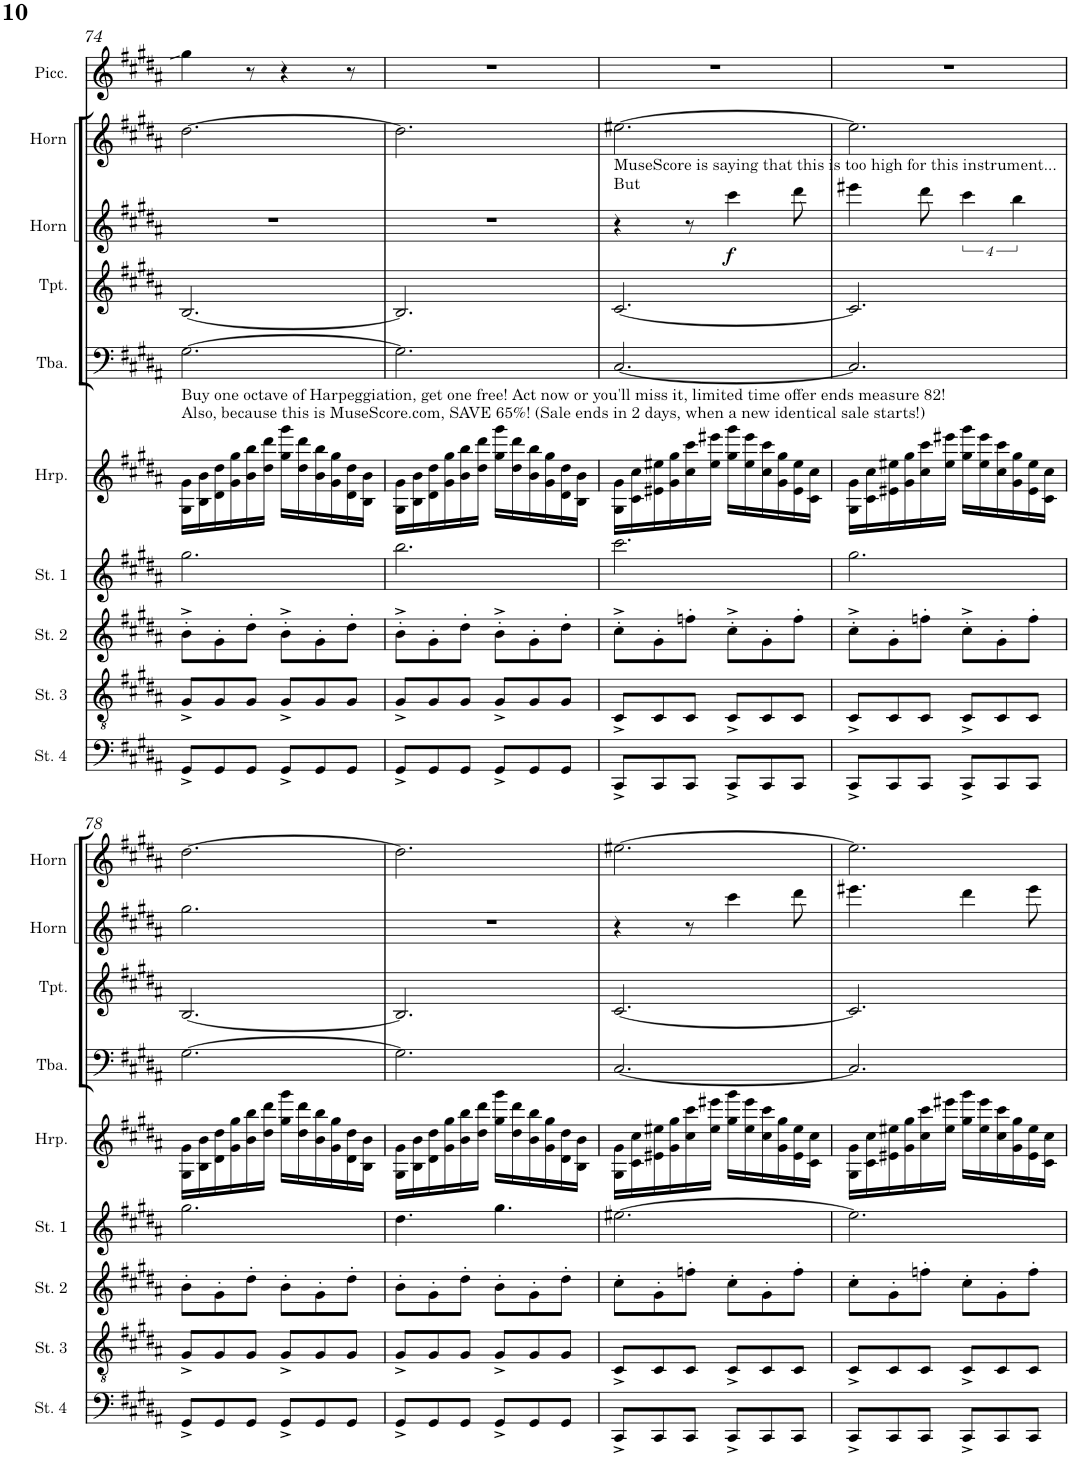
**kern	**kern	**kern	**kern	**kern	**kern	**kern	**kern	**dynam	**kern	**kern
*part10	*part9	*part8	*part7	*part6	*part5	*part4	*part3	*part3	*part2	*part1
*staff10	*staff9	*staff8	*staff7	*staff6	*staff5	*staff4	*staff3	*staff3	*staff2	*staff1
*I"Strings 4	*I"Strings 3	*I"Strings 2	*I"Strings 1	*I"Harp	*I"Tuba	*I"Trumpet	*I"Horn	*	*I"Horn	*I"Piccolo
*I'St. 4	*I'St. 3	*I'St. 2	*I'St. 1	*I'Hrp.	*I'Tba.	*I'Tpt.	*I'Horn	*	*I'Horn	*I'Picc.
!!LO:PB:g=z
*clefF4	*clefGv2	*clefG2	*clefG2	*clefG2	*clefF4	*clefG2	*clefG2	*	*clefG2	*clefG2
*	*	*	*	*	*	*Trd1c2	*Trd7c12	*	*Trd7c12	*Trd-7c-12
*k[f#c#g#d#a#]	*k[f#c#g#d#a#]	*k[f#c#g#d#a#]	*k[f#c#g#d#a#]	*k[f#c#g#d#a#]	*k[f#c#g#d#a#]	*k[f#c#g#d#a#]	*k[f#c#g#d#a#]	*	*k[f#c#g#d#a#]	*k[f#c#g#d#a#]
*M6/8	*M6/8	*M6/8	*M6/8	*M6/8	*M6/8	*M6/8	*M6/8	*	*M6/8	*M6/8
=74	=74	=74	=74	=74	=74	=74	=74	=74	=74	=74
!	!	!	!	!LO:TX:a:t=Buy one octave of Harpeggiation, get one free! Act now or you'll miss it, limited time offer ends measure 82!	!	!	!	!	!	!
!	!	!	!	!LO:TX:a:t=Also, because this is MuseScore.com, SAVE 65%! (Sale ends in 2 days, when a new identical sale starts!)	!	!	!	!	!	!
8GG#^/L	8G#^/L	8b'^\L	2.gg#\	16G#\ 16g#\LL	[2.G#\	[2.B/	2.r	.	[2.dd#\	4gg#\
.	.	.	.	16B\ 16b\	.	.	.	.	.	.
8GG#/	8G#/	8g#'\	.	16d#\ 16dd#\	.	.	.	.	.	.
.	.	.	.	16g#\ 16gg#\	.	.	.	.	.	.
8GG#/J	8G#/J	8dd#'\J	.	16b\ 16bb\	.	.	.	.	.	8r
.	.	.	.	16dd#\ 16ddd#\JJ	.	.	.	.	.	.
8GG#^/L	8G#^/L	8b'^\L	.	16gg#\ 16ggg#\LL	.	.	.	.	.	4r
.	.	.	.	16dd#\ 16ddd#\	.	.	.	.	.	.
8GG#/	8G#/	8g#'\	.	16b\ 16bb\	.	.	.	.	.	.
.	.	.	.	16g#\ 16gg#\	.	.	.	.	.	.
8GG#/J	8G#/J	8dd#'\J	.	16d#\ 16dd#\	.	.	.	.	.	8r
.	.	.	.	16B\ 16b\JJ	.	.	.	.	.	.
=75	=75	=75	=75	=75	=75	=75	=75	=75	=75	=75
8GG#^/L	8G#^/L	8b'^\L	2.bb\	16G#\ 16g#\LL	2.G#\]	2.B/]	2.r	.	2.dd#\]	2.r
.	.	.	.	16B\ 16b\	.	.	.	.	.	.
8GG#/	8G#/	8g#'\	.	16d#\ 16dd#\	.	.	.	.	.	.
.	.	.	.	16g#\ 16gg#\	.	.	.	.	.	.
8GG#/J	8G#/J	8dd#'\J	.	16b\ 16bb\	.	.	.	.	.	.
.	.	.	.	16dd#\ 16ddd#\JJ	.	.	.	.	.	.
8GG#^/L	8G#^/L	8b'^\L	.	16gg#\ 16ggg#\LL	.	.	.	.	.	.
.	.	.	.	16dd#\ 16ddd#\	.	.	.	.	.	.
8GG#/	8G#/	8g#'\	.	16b\ 16bb\	.	.	.	.	.	.
.	.	.	.	16g#\ 16gg#\	.	.	.	.	.	.
8GG#/J	8G#/J	8dd#'\J	.	16d#\ 16dd#\	.	.	.	.	.	.
.	.	.	.	16B\ 16b\JJ	.	.	.	.	.	.
=76	=76	=76	=76	=76	=76	=76	=76	=76	=76	=76
!	!	!	!	!	!	!	!LO:TX:a:t=MuseScore is saying that this is too high for this instrument...	!	!	!
!	!	!	!	!	!	!	!LO:TX:a:t=But	!	!	!
8CC#^/L	8C#^/L	8cc#'^\L	2.ccc#\	16G#\ 16g#\LL	[2.C#/	[2.c#/	4r	.	[2.ee#X\	2.r
.	.	.	.	16c#\ 16cc#\	.	.	.	.	.	.
8CC#/	8C#/	8g#'\	.	16e#X\ 16ee#X\	.	.	.	.	.	.
.	.	.	.	16g#\ 16gg#\	.	.	.	.	.	.
8CC#/J	8C#/J	8ffn'\J	.	16cc#\ 16ccc#\	.	.	8r	.	.	.
.	.	.	.	16ee#\ 16eee#X\JJ	.	.	.	.	.	.
!	!	!	!	!	!	!	!	!LO:DY:b	!	!
8CC#^/L	8C#^/L	8cc#'^\L	.	16gg#\ 16ggg#\LL	.	.	4ccc#\	f	.	.
.	.	.	.	16ee#\ 16eee#\	.	.	.	.	.	.
8CC#/	8C#/	8g#'\	.	16cc#\ 16ccc#\	.	.	.	.	.	.
.	.	.	.	16g#\ 16gg#\	.	.	.	.	.	.
8CC#/J	8C#/J	8ff'\J	.	16e#\ 16ee#\	.	.	8ddd#\	.	.	.
.	.	.	.	16c#\ 16cc#\JJ	.	.	.	.	.	.
=77	=77	=77	=77	=77	=77	=77	=77	=77	=77	=77
8CC#^/L	8C#^/L	8cc#'^\L	2.gg#\	16G#\ 16g#\LL	2.C#/]	2.c#/]	4eee#X\	.	2.ee#\]	2.r
.	.	.	.	16c#\ 16cc#\	.	.	.	.	.	.
8CC#/	8C#/	8g#'\	.	16e#X\ 16ee#X\	.	.	.	.	.	.
.	.	.	.	16g#\ 16gg#\	.	.	.	.	.	.
8CC#/J	8C#/J	8ffn'\J	.	16cc#\ 16ccc#\	.	.	8ddd#\	.	.	.
.	.	.	.	16ee#\ 16eee#X\JJ	.	.	.	.	.	.
8CC#^/L	8C#^/L	8cc#'^\L	.	16gg#\ 16ggg#\LL	.	.	16%3ccc#\	.	.	.
.	.	.	.	16ee#\ 16eee#\	.	.	.	.	.	.
8CC#/	8C#/	8g#'\	.	16cc#\ 16ccc#\	.	.	.	.	.	.
.	.	.	.	16g#\ 16gg#\	.	.	16%3bb\	.	.	.
8CC#/J	8C#/J	8ff'\J	.	16e#\ 16ee#\	.	.	.	.	.	.
.	.	.	.	16c#\ 16cc#\JJ	.	.	.	.	.	.
!!LO:LB:g=z
=78	=78	=78	=78	=78	=78	=78	=78	=78	=78	=78
8GG#^/L	8G#^/L	8b'\L	2.gg#\	16G#\ 16g#\LL	[2.G#\	[2.B/	2.gg#\	.	[2.dd#\	2.r
.	.	.	.	16B\ 16b\	.	.	.	.	.	.
8GG#/	8G#/	8g#'\	.	16d#\ 16dd#\	.	.	.	.	.	.
.	.	.	.	16g#\ 16gg#\	.	.	.	.	.	.
8GG#/J	8G#/J	8dd#'\J	.	16b\ 16bb\	.	.	.	.	.	.
.	.	.	.	16dd#\ 16ddd#\JJ	.	.	.	.	.	.
8GG#^/L	8G#^/L	8b'\L	.	16gg#\ 16ggg#\LL	.	.	.	.	.	.
.	.	.	.	16dd#\ 16ddd#\	.	.	.	.	.	.
8GG#/	8G#/	8g#'\	.	16b\ 16bb\	.	.	.	.	.	.
.	.	.	.	16g#\ 16gg#\	.	.	.	.	.	.
8GG#/J	8G#/J	8dd#'\J	.	16d#\ 16dd#\	.	.	.	.	.	.
.	.	.	.	16B\ 16b\JJ	.	.	.	.	.	.
=79	=79	=79	=79	=79	=79	=79	=79	=79	=79	=79
8GG#^/L	8G#^/L	8b'\L	4.dd#\	16G#\ 16g#\LL	2.G#\]	2.B/]	2.r	.	2.dd#\]	2.r
.	.	.	.	16B\ 16b\	.	.	.	.	.	.
8GG#/	8G#/	8g#'\	.	16d#\ 16dd#\	.	.	.	.	.	.
.	.	.	.	16g#\ 16gg#\	.	.	.	.	.	.
8GG#/J	8G#/J	8dd#'\J	.	16b\ 16bb\	.	.	.	.	.	.
.	.	.	.	16dd#\ 16ddd#\JJ	.	.	.	.	.	.
8GG#^/L	8G#^/L	8b'\L	4.gg#\	16gg#\ 16ggg#\LL	.	.	.	.	.	.
.	.	.	.	16dd#\ 16ddd#\	.	.	.	.	.	.
8GG#/	8G#/	8g#'\	.	16b\ 16bb\	.	.	.	.	.	.
.	.	.	.	16g#\ 16gg#\	.	.	.	.	.	.
8GG#/J	8G#/J	8dd#'\J	.	16d#\ 16dd#\	.	.	.	.	.	.
.	.	.	.	16B\ 16b\JJ	.	.	.	.	.	.
=80	=80	=80	=80	=80	=80	=80	=80	=80	=80	=80
8CC#^/L	8C#^/L	8cc#'\L	[2.ee#X\	16G#\ 16g#\LL	[2.C#/	[2.c#/	4r	.	[2.ee#X\	2.r
.	.	.	.	16c#\ 16cc#\	.	.	.	.	.	.
8CC#/	8C#/	8g#'\	.	16e#X\ 16ee#X\	.	.	.	.	.	.
.	.	.	.	16g#\ 16gg#\	.	.	.	.	.	.
8CC#/J	8C#/J	8ffn'\J	.	16cc#\ 16ccc#\	.	.	8r	.	.	.
.	.	.	.	16ee#\ 16eee#X\JJ	.	.	.	.	.	.
8CC#^/L	8C#^/L	8cc#'\L	.	16gg#\ 16ggg#\LL	.	.	4ccc#\	.	.	.
.	.	.	.	16ee#\ 16eee#\	.	.	.	.	.	.
8CC#/	8C#/	8g#'\	.	16cc#\ 16ccc#\	.	.	.	.	.	.
.	.	.	.	16g#\ 16gg#\	.	.	.	.	.	.
8CC#/J	8C#/J	8ff'\J	.	16e#\ 16ee#\	.	.	8ddd#\	.	.	.
.	.	.	.	16c#\ 16cc#\JJ	.	.	.	.	.	.
=81	=81	=81	=81	=81	=81	=81	=81	=81	=81	=81
8CC#^/L	8C#^/L	8cc#'\L	2.ee#\]	16G#\ 16g#\LL	2.C#/]	2.c#/]	4.eee#X\	.	2.ee#\]	2.r
.	.	.	.	16c#\ 16cc#\	.	.	.	.	.	.
8CC#/	8C#/	8g#'\	.	16e#X\ 16ee#X\	.	.	.	.	.	.
.	.	.	.	16g#\ 16gg#\	.	.	.	.	.	.
8CC#/J	8C#/J	8ffn'\J	.	16cc#\ 16ccc#\	.	.	.	.	.	.
.	.	.	.	16ee#\ 16eee#X\JJ	.	.	.	.	.	.
8CC#^/L	8C#^/L	8cc#'\L	.	16gg#\ 16ggg#\LL	.	.	4ddd#\	.	.	.
.	.	.	.	16ee#\ 16eee#\	.	.	.	.	.	.
8CC#/	8C#/	8g#'\	.	16cc#\ 16ccc#\	.	.	.	.	.	.
.	.	.	.	16g#\ 16gg#\	.	.	.	.	.	.
8CC#/J	8C#/J	8ff'\J	.	16e#\ 16ee#\	.	.	8eee#\	.	.	.
.	.	.	.	16c#\ 16cc#\JJ	.	.	.	.	.	.
=	=	=	=	=	=	=	=	=	=	=
*-	*-	*-	*-	*-	*-	*-	*-	*-	*-	*-
